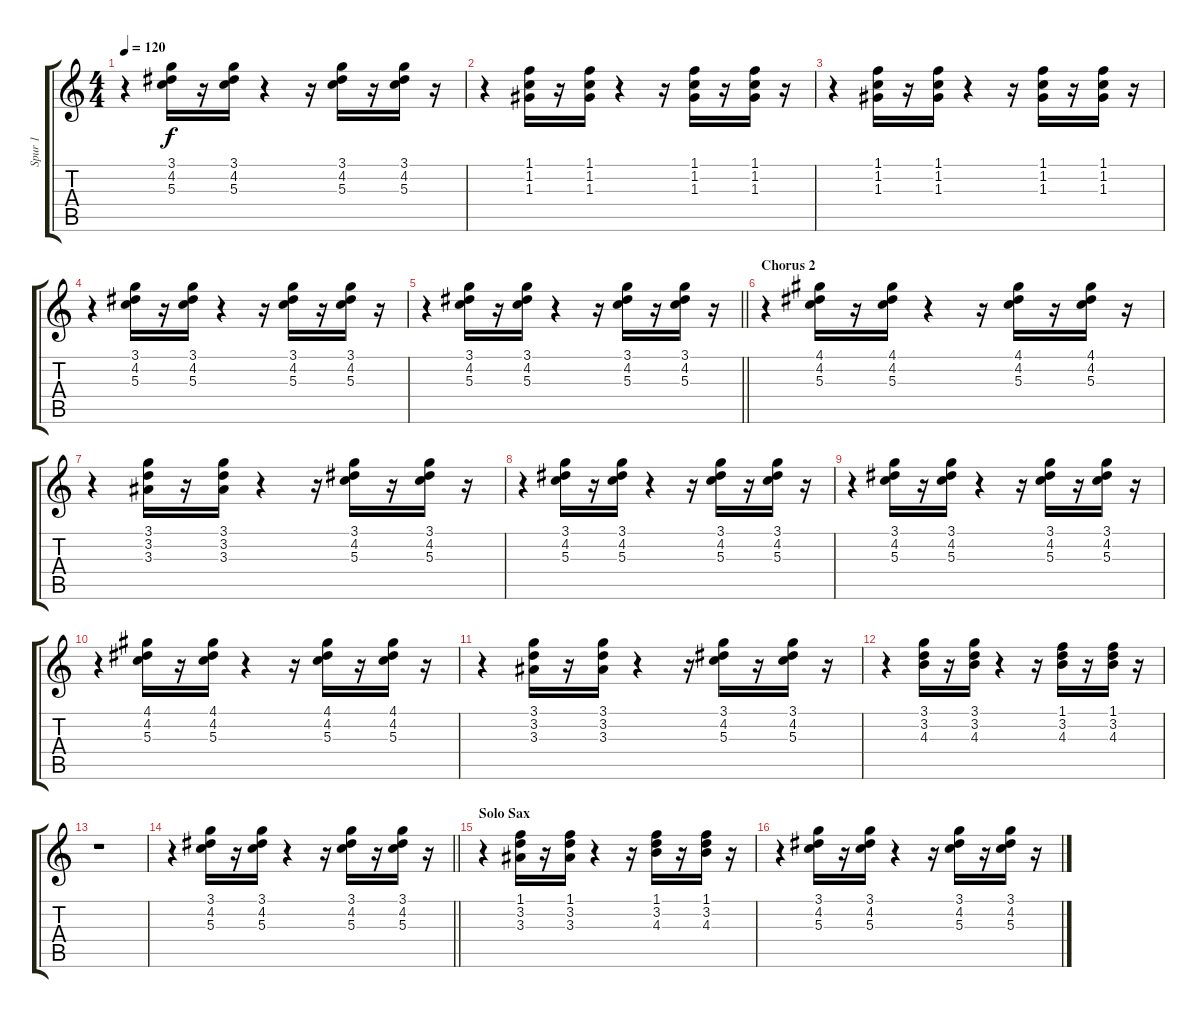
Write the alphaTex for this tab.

\track ("Spur 1" "Spur 1") {instrument electricguitarclean}
\staff {score tabs}
\tuning (E4 B3 G3 D3 A2 E2) {hide}
\ts (4 4)
\tempo 120
\clef g2
\ks c
r.4{dy f} (3.1 4.2 5.3).16 r.16 (3.1 4.2 5.3).16 r.4 r.16 (3.1 4.2 5.3).16 r.16 (3.1 4.2 5.3).16 r.16 |
r.4 (1.1 1.2 1.3).16 r.16 (1.1 1.2 1.3).16 r.4 r.16 (1.1 1.2 1.3).16 r.16 (1.1 1.2 1.3).16 r.16 |
r.4 (1.1 1.2 1.3).16 r.16 (1.1 1.2 1.3).16 r.4 r.16 (1.1 1.2 1.3).16 r.16 (1.1 1.2 1.3).16 r.16 |
r.4 (3.1 4.2 5.3).16 r.16 (3.1 4.2 5.3).16 r.4 r.16 (3.1 4.2 5.3).16 r.16 (3.1 4.2 5.3).16 r.16 |
\barLineRight lightlight
r.4 (3.1 4.2 5.3).16 r.16 (3.1 4.2 5.3).16 r.4 r.16 (3.1 4.2 5.3).16 r.16 (3.1 4.2 5.3).16 r.16 |
\section ("" "Chorus 2")
r.4 (4.1 4.2 5.3).16 r.16 (4.1 4.2 5.3).16 r.4 r.16 (4.1 4.2 5.3).16 r.16 (4.1 4.2 5.3).16 r.16 |
r.4 (3.1 3.2 3.3).16 r.16 (3.1 3.2 3.3).16 r.4 r.16 (3.1 4.2 5.3).16 r.16 (3.1 4.2 5.3).16 r.16 |
r.4 (3.1 4.2 5.3).16 r.16 (3.1 4.2 5.3).16 r.4 r.16 (3.1 4.2 5.3).16 r.16 (3.1 4.2 5.3).16 r.16 |
r.4 (3.1 4.2 5.3).16 r.16 (3.1 4.2 5.3).16 r.4 r.16 (3.1 4.2 5.3).16 r.16 (3.1 4.2 5.3).16 r.16 |
r.4 (4.1 4.2 5.3).16 r.16 (4.1 4.2 5.3).16 r.4 r.16 (4.1 4.2 5.3).16 r.16 (4.1 4.2 5.3).16 r.16 |
r.4 (3.1 3.2 3.3).16 r.16 (3.1 3.2 3.3).16 r.4 r.16 (3.1 4.2 5.3).16 r.16 (3.1 4.2 5.3).16 r.16 |
r.4 (3.1 3.2 4.3).16 r.16 (3.1 3.2 4.3).16 r.4 r.16 (1.1 3.2 4.3).16 r.16 (1.1 3.2 4.3).16 r.16 |
r.1 |
\barLineRight lightlight
r.4 (3.1 4.2 5.3).16 r.16 (3.1 4.2 5.3).16 r.4 r.16 (3.1 4.2 5.3).16 r.16 (3.1 4.2 5.3).16 r.16 |
\section ("" "Solo Sax")
r.4 (1.1 3.2 3.3).16 r.16 (1.1 3.2 3.3).16 r.4 r.16 (1.1 3.2 4.3).16 r.16 (1.1 3.2 4.3).16 r.16 |
r.4 (3.1 4.2 5.3).16 r.16 (3.1 4.2 5.3).16 r.4 r.16 (3.1 4.2 5.3).16 r.16 (3.1 4.2 5.3).16 r.16
